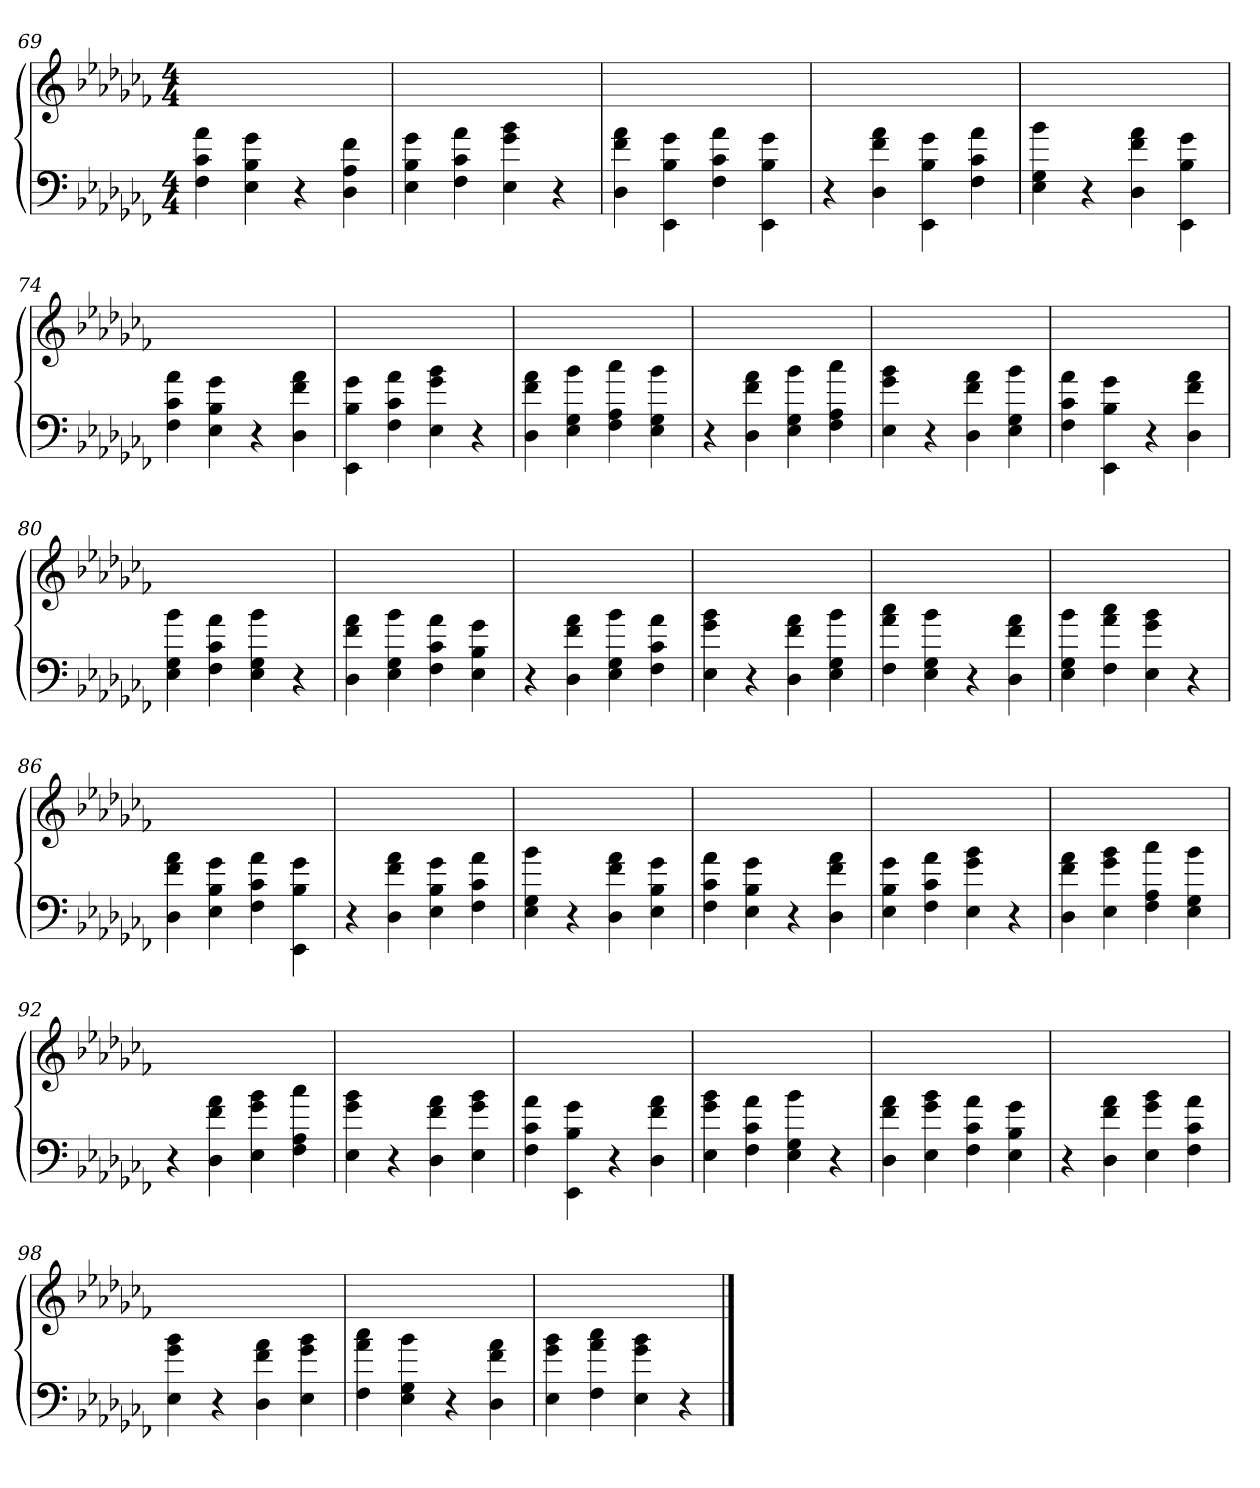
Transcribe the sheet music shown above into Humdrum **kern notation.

**kern	**kern
*part2	*part1
*staff2	*staff1
*clefF4	*clefG2
*k[b-e-a-d-g-c-f-]	*k[b-e-a-d-g-c-f-]
*C-:	*C-:
*M4/4	*M4/4
=69	=69
4F- 4c- 4a-	1ryy
4E- 4B- 4g-	.
4r	.
4D- 4A- 4f-	.
=70	=70
4E- 4B- 4g-	1ryy
4F- 4c- 4a-	.
4E- 4g- 4b-	.
4r	.
=71	=71
4D- 4f- 4a-	1ryy
4EE- 4B- 4g-	.
4F- 4c- 4a-	.
4EE- 4B- 4g-	.
=72	=72
4r	1ryy
4D- 4f- 4a-	.
4EE- 4B- 4g-	.
4F- 4c- 4a-	.
=73	=73
4E- 4G- 4b-	1ryy
4r	.
4D- 4f- 4a-	.
4EE- 4B- 4g-	.
=74	=74
4F- 4c- 4a-	1ryy
4E- 4B- 4g-	.
4r	.
4D- 4f- 4a-	.
=75	=75
4EE- 4B- 4g-	1ryy
4F- 4c- 4a-	.
4E- 4g- 4b-	.
4r	.
=76	=76
4D- 4f- 4a-	1ryy
4E- 4G- 4b-	.
4F- 4A- 4cc-	.
4E- 4G- 4b-	.
=77	=77
4r	1ryy
4D- 4f- 4a-	.
4E- 4G- 4b-	.
4F- 4A- 4cc-	.
=78	=78
4E- 4g- 4b-	1ryy
4r	.
4D- 4f- 4a-	.
4E- 4G- 4b-	.
=79	=79
4F- 4c- 4a-	1ryy
4EE- 4B- 4g-	.
4r	.
4D- 4f- 4a-	.
=80	=80
4E- 4G- 4b-	1ryy
4F- 4c- 4a-	.
4E- 4G- 4b-	.
4r	.
=81	=81
4D- 4f- 4a-	1ryy
4E- 4G- 4b-	.
4F- 4c- 4a-	.
4E- 4B- 4g-	.
=82	=82
4r	1ryy
4D- 4f- 4a-	.
4E- 4G- 4b-	.
4F- 4c- 4a-	.
=83	=83
4E- 4g- 4b-	1ryy
4r	.
4D- 4f- 4a-	.
4E- 4G- 4b-	.
=84	=84
4F- 4a- 4cc-	1ryy
4E- 4G- 4b-	.
4r	.
4D- 4f- 4a-	.
=85	=85
4E- 4G- 4b-	1ryy
4F- 4a- 4cc-	.
4E- 4g- 4b-	.
4r	.
=86	=86
4D- 4f- 4a-	1ryy
4E- 4B- 4g-	.
4F- 4c- 4a-	.
4EE- 4B- 4g-	.
=87	=87
4r	1ryy
4D- 4f- 4a-	.
4E- 4B- 4g-	.
4F- 4c- 4a-	.
=88	=88
4E- 4G- 4b-	1ryy
4r	.
4D- 4f- 4a-	.
4E- 4B- 4g-	.
=89	=89
4F- 4c- 4a-	1ryy
4E- 4B- 4g-	.
4r	.
4D- 4f- 4a-	.
=90	=90
4E- 4B- 4g-	1ryy
4F- 4c- 4a-	.
4E- 4g- 4b-	.
4r	.
=91	=91
4D- 4f- 4a-	1ryy
4E- 4g- 4b-	.
4F- 4A- 4cc-	.
4E- 4G- 4b-	.
=92	=92
4r	1ryy
4D- 4f- 4a-	.
4E- 4g- 4b-	.
4F- 4A- 4cc-	.
=93	=93
4E- 4g- 4b-	1ryy
4r	.
4D- 4f- 4a-	.
4E- 4g- 4b-	.
=94	=94
4F- 4c- 4a-	1ryy
4EE- 4B- 4g-	.
4r	.
4D- 4f- 4a-	.
=95	=95
4E- 4g- 4b-	1ryy
4F- 4c- 4a-	.
4E- 4G- 4b-	.
4r	.
=96	=96
4D- 4f- 4a-	1ryy
4E- 4g- 4b-	.
4F- 4c- 4a-	.
4E- 4B- 4g-	.
=97	=97
4r	1ryy
4D- 4f- 4a-	.
4E- 4g- 4b-	.
4F- 4c- 4a-	.
=98	=98
4E- 4g- 4b-	1ryy
4r	.
4D- 4f- 4a-	.
4E- 4g- 4b-	.
=99	=99
4F- 4a- 4cc-	1ryy
4E- 4G- 4b-	.
4r	.
4D- 4f- 4a-	.
=100	=100
4E- 4g- 4b-	1ryy
4F- 4a- 4cc-	.
4E- 4g- 4b-	.
4r	.
==	==
*-	*-
